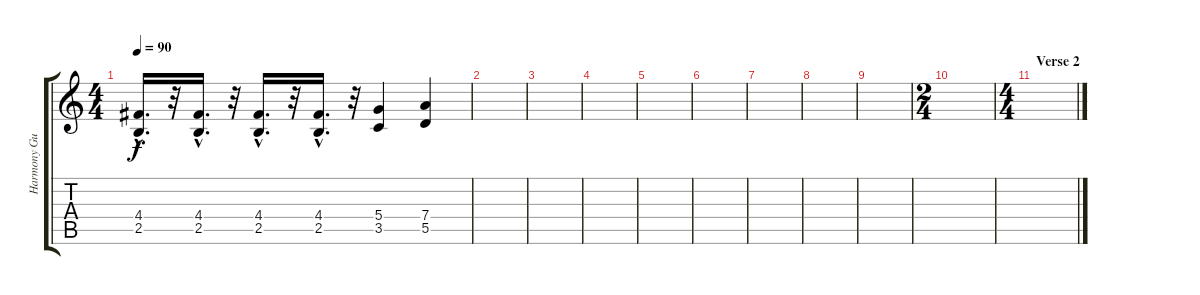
\track ("Harmony Guitar" "Harmony Gu") {instrument distortionguitar}
\staff {score tabs}
\tuning (E4 B3 G3 D3 A2 E2) {hide}
\ts (4 4)
\tempo 90
\clef g2
\ks c
(4.4{hac} 2.5{hac}).16{d dy f} r.32 (4.4{hac} 2.5{hac}).16{d} r.32 (4.4{hac} 2.5{hac}).16{d} r.32 (4.4{hac} 2.5{hac}).16{d} r.32 (5.4 3.5).4 (7.4 5.5).4 |
|
|
|
|
|
|
|
|
\ts (2 4)
|
\ts (4 4)
\section ("" "Verse 2")
